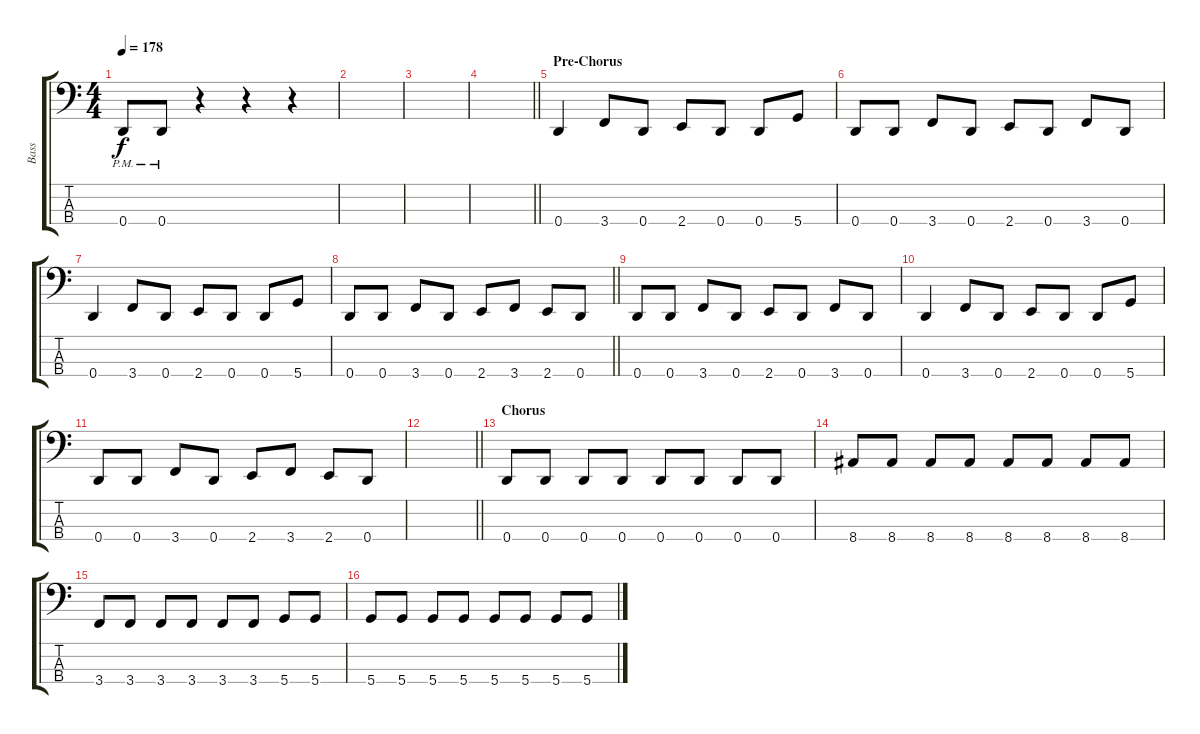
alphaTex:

\track ("Bass" "Bass") {instrument electricbassfinger}
\staff {score tabs}
\tuning (G2 D2 A1 D1) {hide}
\ts (4 4)
\tempo 178
\clef f4
\ks c
0.4{pm}.8{dy f} 0.4{pm}.8 r.4 r.4 r.4 |
|
|
\barLineRight lightlight
|
\section ("" "Pre-Chorus")
0.4.4 3.4.8 0.4.8 2.4.8 0.4.8 0.4.8 5.4.8 |
0.4.8 0.4.8 3.4.8 0.4.8 2.4.8 0.4.8 3.4.8 0.4.8 |
0.4.4 3.4.8 0.4.8 2.4.8 0.4.8 0.4.8 5.4.8 |
\barLineRight lightlight
0.4.8 0.4.8 3.4.8 0.4.8 2.4.8 3.4.8 2.4.8 0.4.8 |
0.4.8 0.4.8 3.4.8 0.4.8 2.4.8 0.4.8 3.4.8 0.4.8 |
0.4.4 3.4.8 0.4.8 2.4.8 0.4.8 0.4.8 5.4.8 |
0.4.8 0.4.8 3.4.8 0.4.8 2.4.8 3.4.8 2.4.8 0.4.8 |
\barLineRight lightlight
|
\section ("" "Chorus")
0.4.8 0.4.8 0.4.8 0.4.8 0.4.8 0.4.8 0.4.8 0.4.8 |
8.4.8 8.4.8 8.4.8 8.4.8 8.4.8 8.4.8 8.4.8 8.4.8 |
3.4.8 3.4.8 3.4.8 3.4.8 3.4.8 3.4.8 5.4.8 5.4.8 |
5.4.8 5.4.8 5.4.8 5.4.8 5.4.8 5.4.8 5.4.8 5.4.8
